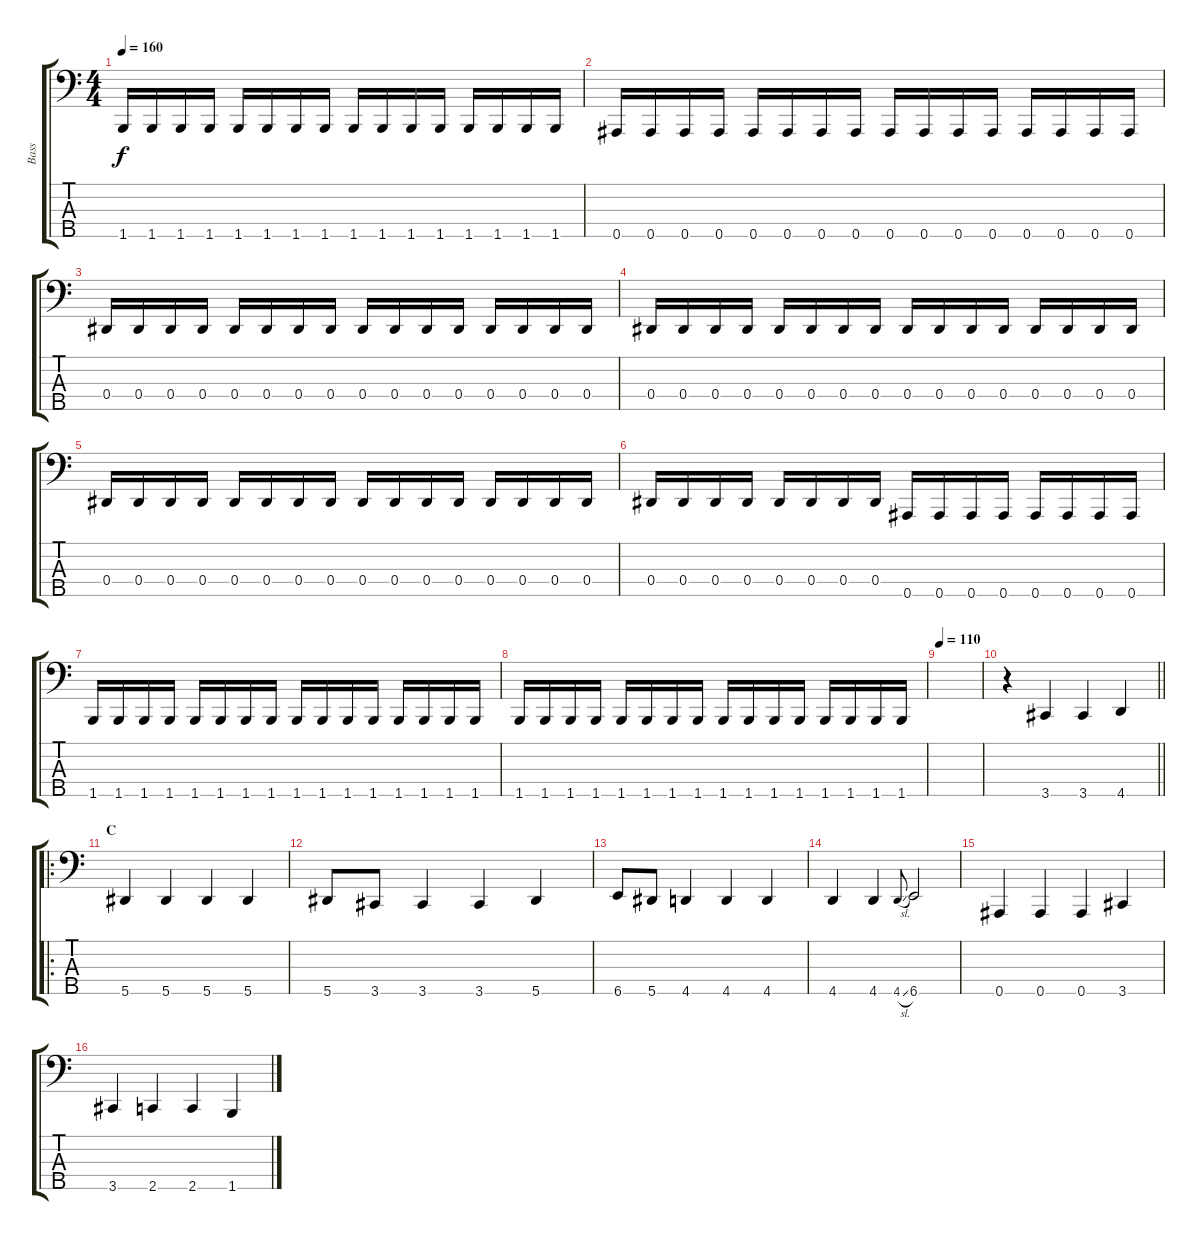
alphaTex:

\track ("Bass" "Bass") {instrument electricbassfinger}
\staff {score tabs}
\tuning (Gb2 Db2 Ab1 Eb1 Bb0) {hide}
\ts (4 4)
\tempo 160
\clef f4
\ks c
1.5.16{dy f} 1.5.16 1.5.16 1.5.16 1.5.16 1.5.16 1.5.16 1.5.16 1.5.16 1.5.16 1.5.16 1.5.16 1.5.16 1.5.16 1.5.16 1.5.16 |
0.5.16 0.5.16 0.5.16 0.5.16 0.5.16 0.5.16 0.5.16 0.5.16 0.5.16 0.5.16 0.5.16 0.5.16 0.5.16 0.5.16 0.5.16 0.5.16 |
0.4.16 0.4.16 0.4.16 0.4.16 0.4.16 0.4.16 0.4.16 0.4.16 0.4.16 0.4.16 0.4.16 0.4.16 0.4.16 0.4.16 0.4.16 0.4.16 |
0.4.16 0.4.16 0.4.16 0.4.16 0.4.16 0.4.16 0.4.16 0.4.16 0.4.16 0.4.16 0.4.16 0.4.16 0.4.16 0.4.16 0.4.16 0.4.16 |
0.4.16 0.4.16 0.4.16 0.4.16 0.4.16 0.4.16 0.4.16 0.4.16 0.4.16 0.4.16 0.4.16 0.4.16 0.4.16 0.4.16 0.4.16 0.4.16 |
0.4.16 0.4.16 0.4.16 0.4.16 0.4.16 0.4.16 0.4.16 0.4.16 0.5.16 0.5.16 0.5.16 0.5.16 0.5.16 0.5.16 0.5.16 0.5.16 |
1.5.16 1.5.16 1.5.16 1.5.16 1.5.16 1.5.16 1.5.16 1.5.16 1.5.16 1.5.16 1.5.16 1.5.16 1.5.16 1.5.16 1.5.16 1.5.16 |
1.5.16 1.5.16 1.5.16 1.5.16 1.5.16 1.5.16 1.5.16 1.5.16 1.5.16 1.5.16 1.5.16 1.5.16 1.5.16 1.5.16 1.5.16 1.5.16 |
\tempo 110
|
\barLineRight lightlight
r.4 3.5.4 3.5.4 4.5.4 |
\ro
\section ("" "C")
5.5.4 5.5.4 5.5.4 5.5.4 |
5.5.8 3.5.8 3.5.4 3.5.4 5.5.4 |
6.5.8 5.5.8 4.5.4 4.5.4 4.5.4 |
4.5.4 4.5.4 4.5{sl}.8{gr onbeat} 6.5.2 |
0.5.4 0.5.4 0.5.4 3.5.4 |
3.5.4 2.5.4 2.5.4 1.5.4
